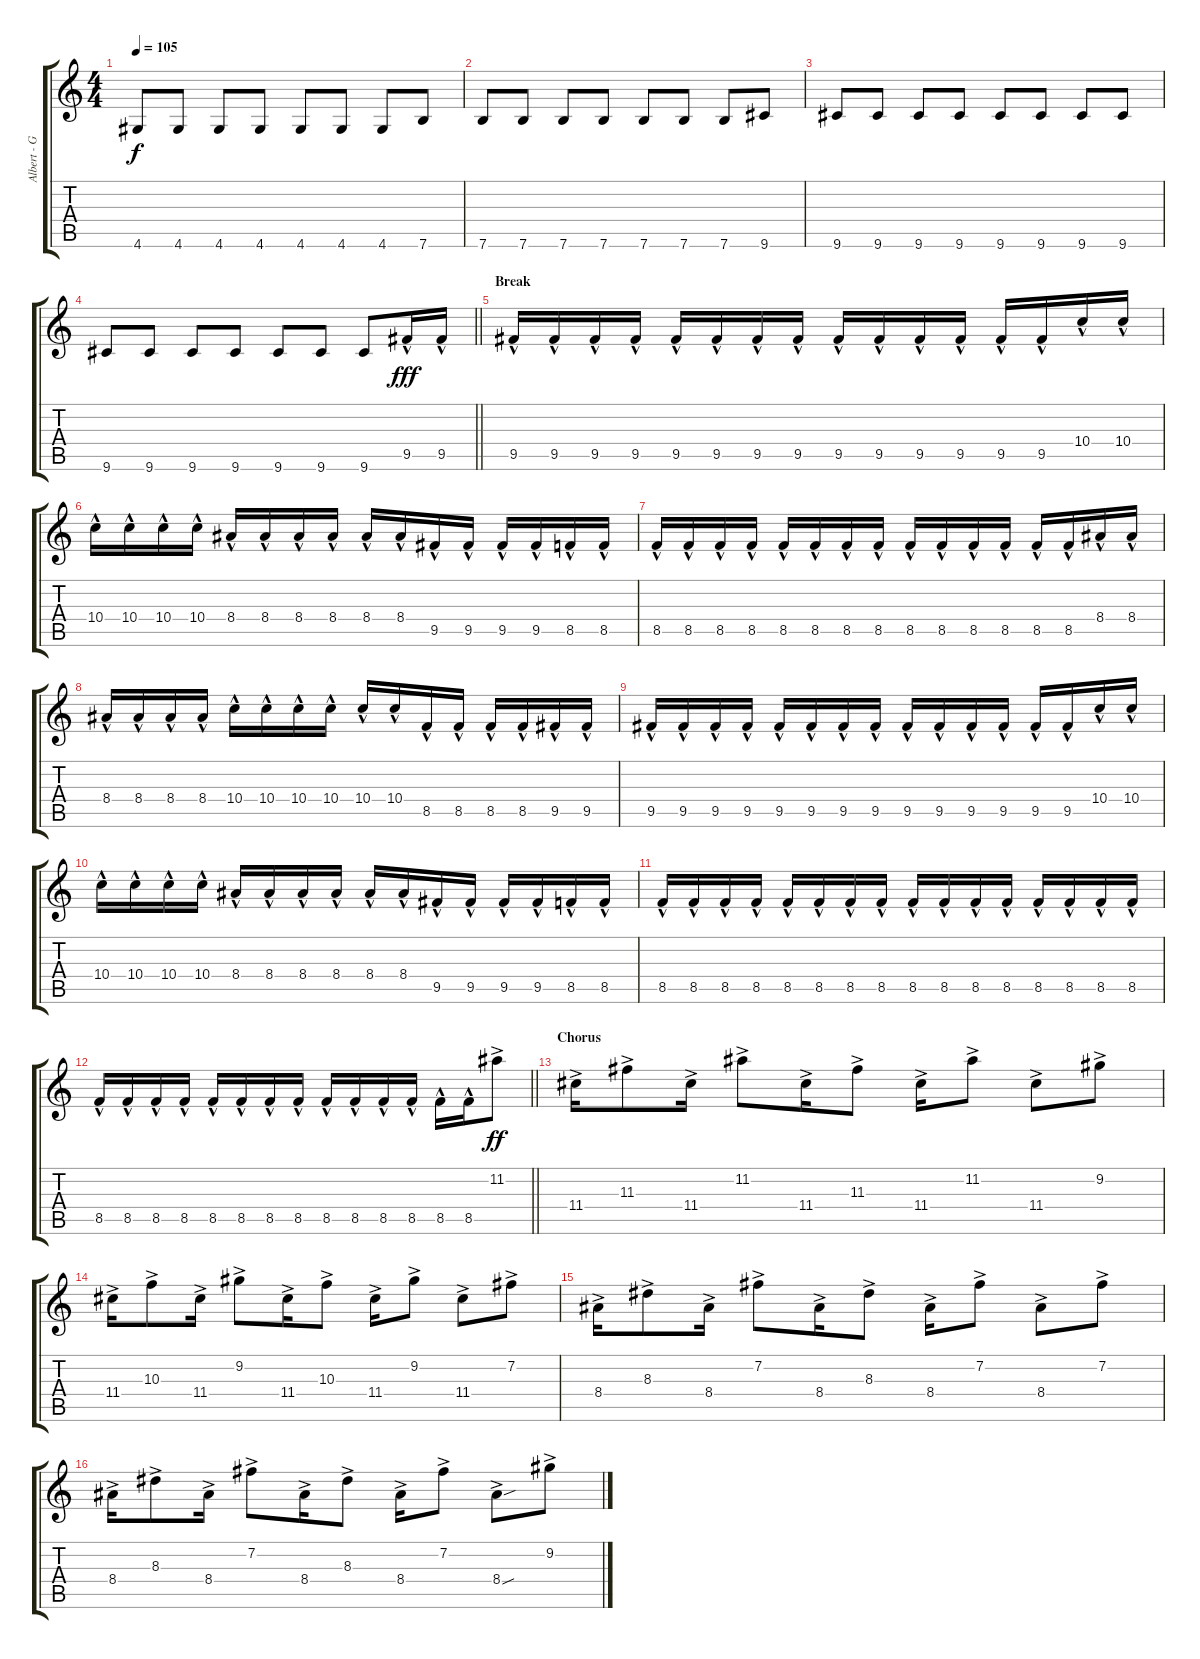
\track ("Albert - Guitar RSE" "Albert - G") {instrument electricguitarjazz}
\staff {score tabs}
\tuning (E4 B3 G3 D3 A2 E2) {hide}
\ts (4 4)
\tempo 105
\clef g2
\ks c
4.6.8{dy f} 4.6.8 4.6.8 4.6.8 4.6.8 4.6.8 4.6.8 7.6.8 |
7.6.8 7.6.8 7.6.8 7.6.8 7.6.8 7.6.8 7.6.8 9.6.8 |
9.6.8 9.6.8 9.6.8 9.6.8 9.6.8 9.6.8 9.6.8 9.6.8 |
\barLineRight lightlight
9.6.8 9.6.8 9.6.8 9.6.8 9.6.8 9.6.8 9.6.8 9.5{hac}.16{dy fff instrument overdrivenguitar} 9.5{hac}.16 |
\section ("" "Break")
9.5{hac}.16 9.5{hac}.16 9.5{hac}.16 9.5{hac}.16 9.5{hac}.16 9.5{hac}.16 9.5{hac}.16 9.5{hac}.16 9.5{hac}.16 9.5{hac}.16 9.5{hac}.16 9.5{hac}.16 9.5{hac}.16 9.5{hac}.16 10.4{hac}.16 10.4{hac}.16 |
10.4{hac}.16 10.4{hac}.16 10.4{hac}.16 10.4{hac}.16 8.4{hac}.16 8.4{hac}.16 8.4{hac}.16 8.4{hac}.16 8.4{hac}.16 8.4{hac}.16 9.5{hac}.16 9.5{hac}.16 9.5{hac}.16 9.5{hac}.16 8.5{hac}.16 8.5{hac}.16 |
8.5{hac}.16 8.5{hac}.16 8.5{hac}.16 8.5{hac}.16 8.5{hac}.16 8.5{hac}.16 8.5{hac}.16 8.5{hac}.16 8.5{hac}.16 8.5{hac}.16 8.5{hac}.16 8.5{hac}.16 8.5{hac}.16 8.5{hac}.16 8.4{hac}.16 8.4{hac}.16 |
8.4{hac}.16 8.4{hac}.16 8.4{hac}.16 8.4{hac}.16 10.4{hac}.16 10.4{hac}.16 10.4{hac}.16 10.4{hac}.16 10.4{hac}.16 10.4{hac}.16 8.5{hac}.16 8.5{hac}.16 8.5{hac}.16 8.5{hac}.16 9.5{hac}.16 9.5{hac}.16 |
9.5{hac}.16 9.5{hac}.16 9.5{hac}.16 9.5{hac}.16 9.5{hac}.16 9.5{hac}.16 9.5{hac}.16 9.5{hac}.16 9.5{hac}.16 9.5{hac}.16 9.5{hac}.16 9.5{hac}.16 9.5{hac}.16 9.5{hac}.16 10.4{hac}.16 10.4{hac}.16 |
10.4{hac}.16 10.4{hac}.16 10.4{hac}.16 10.4{hac}.16 8.4{hac}.16 8.4{hac}.16 8.4{hac}.16 8.4{hac}.16 8.4{hac}.16 8.4{hac}.16 9.5{hac}.16 9.5{hac}.16 9.5{hac}.16 9.5{hac}.16 8.5{hac}.16 8.5{hac}.16 |
8.5{hac}.16 8.5{hac}.16 8.5{hac}.16 8.5{hac}.16 8.5{hac}.16 8.5{hac}.16 8.5{hac}.16 8.5{hac}.16 8.5{hac}.16 8.5{hac}.16 8.5{hac}.16 8.5{hac}.16 8.5{hac}.16 8.5{hac}.16 8.5{hac}.16 8.5{hac}.16 |
\barLineRight lightlight
8.5{hac}.16 8.5{hac}.16 8.5{hac}.16 8.5{hac}.16 8.5{hac}.16 8.5{hac}.16 8.5{hac}.16 8.5{hac}.16 8.5{hac}.16 8.5{hac}.16 8.5{hac}.16 8.5{hac}.16 8.5{hac}.16 8.5{hac}.16 11.2{ac}.8{dy ff instrument electricguitarjazz} |
\section ("" "Chorus")
11.4{ac}.16 11.3{ac}.8 11.4{ac}.16 11.2{ac}.8 11.4{ac}.16 11.3{ac}.8 11.4{ac}.16 11.2{ac}.8 11.4{ac}.8 9.2{ac}.8 |
11.4{ac}.16 10.3{ac}.8 11.4{ac}.16 9.2{ac}.8 11.4{ac}.16 10.3{ac}.8 11.4{ac}.16 9.2{ac}.8 11.4{ac}.8 7.2{ac}.8 |
8.4{ac}.16 8.3{ac}.8 8.4{ac}.16 7.2{ac}.8 8.4{ac}.16 8.3{ac}.8 8.4{ac}.16 7.2{ac}.8 8.4{ac}.8 7.2{ac}.8 |
8.4{ac}.16 8.3{ac}.8 8.4{ac}.16 7.2{ac}.8 8.4{ac}.16 8.3{ac}.8 8.4{ac}.16 7.2{ac}.8 8.4{sou ac}.8 9.2{ac}.8
